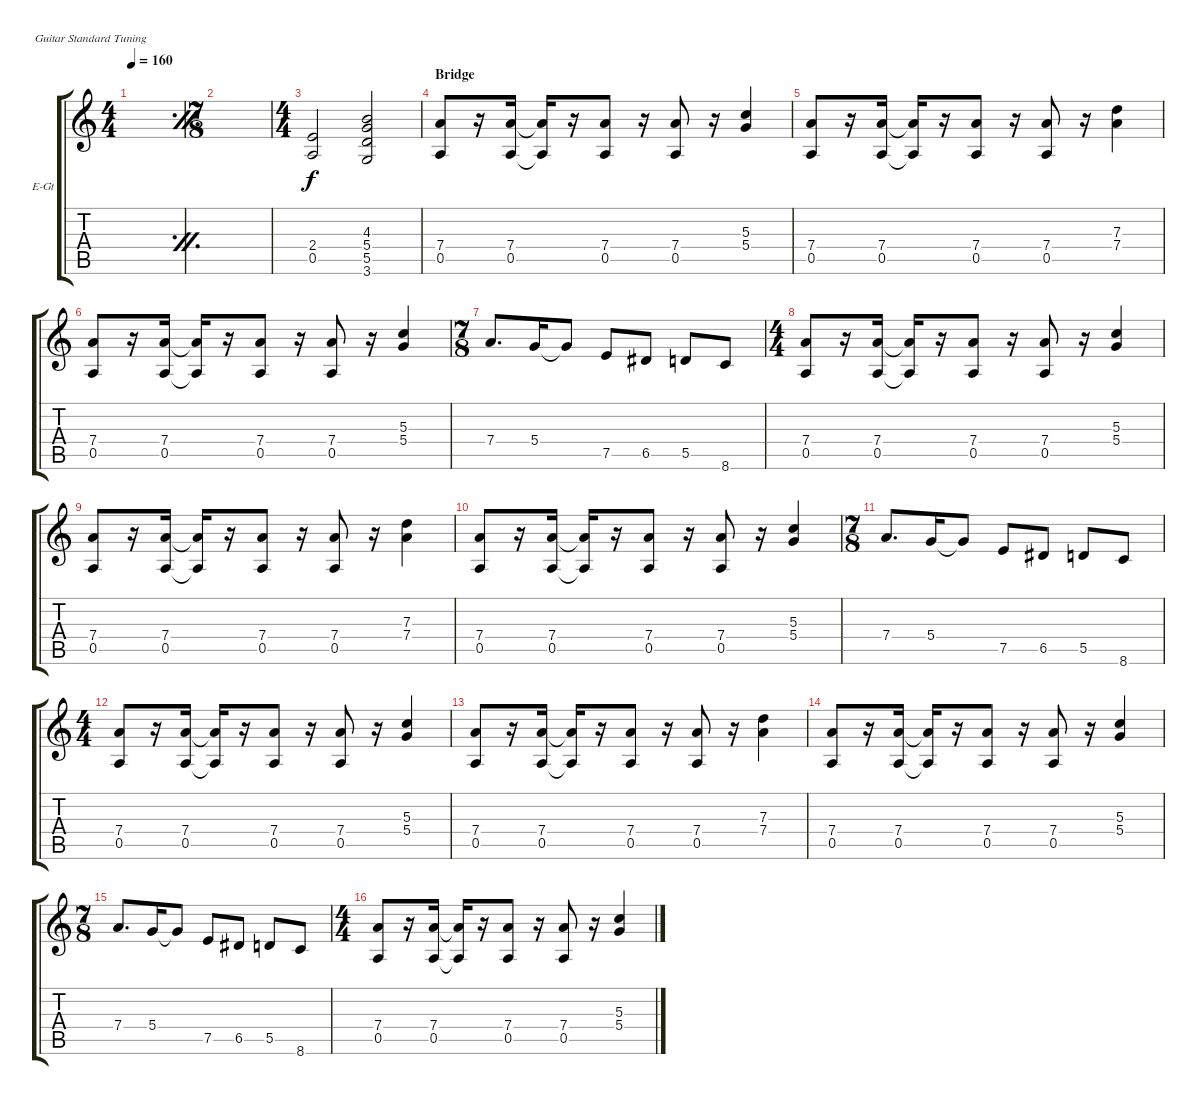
\bracketExtendMode groupsimilarinstruments
\firstSystemTrackNameOrientation horizontal
\otherSystemsTrackNameOrientation horizontal
\track ("Gtr. I Rhytm" "E-Gt") {instrument overdrivenguitar}
\staff {score tabs}
\tuning (E4 B3 G3 D3 A2 E2)
\ts (4 4)
\beaming (8 2 2 2 2)
\tempo 160
\clef g2
\simile firstofdouble
\ks c
|
\ts (7 8)
\beaming (8 3 2 2)
\simile secondofdouble
|
\ts (4 4)
\beaming (8 2 2 2 2)
(2.4 0.5).2 (4.3 5.4 5.5 3.6).2 |
\section ("" "Bridge")
(7.4 0.5).8 r.16 (7.4 0.5).16 (7.4{t} 0.5{t}).16 r.16 (7.4 0.5).8 r.16 (7.4 0.5).8 r.16 (5.3 5.4).4 |
(7.4 0.5).8 r.16 (7.4 0.5).16 (7.4{t} 0.5{t}).16 r.16 (7.4 0.5).8 r.16 (7.4 0.5).8 r.16 (7.3 7.4).4 |
(7.4 0.5).8 r.16 (7.4 0.5).16 (7.4{t} 0.5{t}).16 r.16 (7.4 0.5).8 r.16 (7.4 0.5).8 r.16 (5.3 5.4).4 |
\ts (7 8)
\beaming (8 3 2 2)
7.4.8{d} 5.4.16 5.4{t}.8 7.5.8 6.5.8 5.5.8 8.6.8 |
\ts (4 4)
\beaming (8 2 2 2 2)
(7.4 0.5).8 r.16 (7.4 0.5).16 (7.4{t} 0.5{t}).16 r.16 (7.4 0.5).8 r.16 (7.4 0.5).8 r.16 (5.3 5.4).4 |
(7.4 0.5).8 r.16 (7.4 0.5).16 (7.4{t} 0.5{t}).16 r.16 (7.4 0.5).8 r.16 (7.4 0.5).8 r.16 (7.3 7.4).4 |
(7.4 0.5).8 r.16 (7.4 0.5).16 (7.4{t} 0.5{t}).16 r.16 (7.4 0.5).8 r.16 (7.4 0.5).8 r.16 (5.3 5.4).4 |
\ts (7 8)
\beaming (8 3 2 2)
7.4.8{d} 5.4.16 5.4{t}.8 7.5.8 6.5.8 5.5.8 8.6.8 |
\ts (4 4)
\beaming (8 2 2 2 2)
(7.4 0.5).8 r.16 (7.4 0.5).16 (7.4{t} 0.5{t}).16 r.16 (7.4 0.5).8 r.16 (7.4 0.5).8 r.16 (5.3 5.4).4 |
(7.4 0.5).8 r.16 (7.4 0.5).16 (7.4{t} 0.5{t}).16 r.16 (7.4 0.5).8 r.16 (7.4 0.5).8 r.16 (7.3 7.4).4 |
(7.4 0.5).8 r.16 (7.4 0.5).16 (7.4{t} 0.5{t}).16 r.16 (7.4 0.5).8 r.16 (7.4 0.5).8 r.16 (5.3 5.4).4 |
\ts (7 8)
\beaming (8 3 2 2)
7.4.8{d} 5.4.16 5.4{t}.8 7.5.8 6.5.8 5.5.8 8.6.8 |
\ts (4 4)
\beaming (8 2 2 2 2)
(7.4 0.5).8 r.16 (7.4 0.5).16 (7.4{t} 0.5{t}).16 r.16 (7.4 0.5).8 r.16 (7.4 0.5).8 r.16 (5.3 5.4).4
